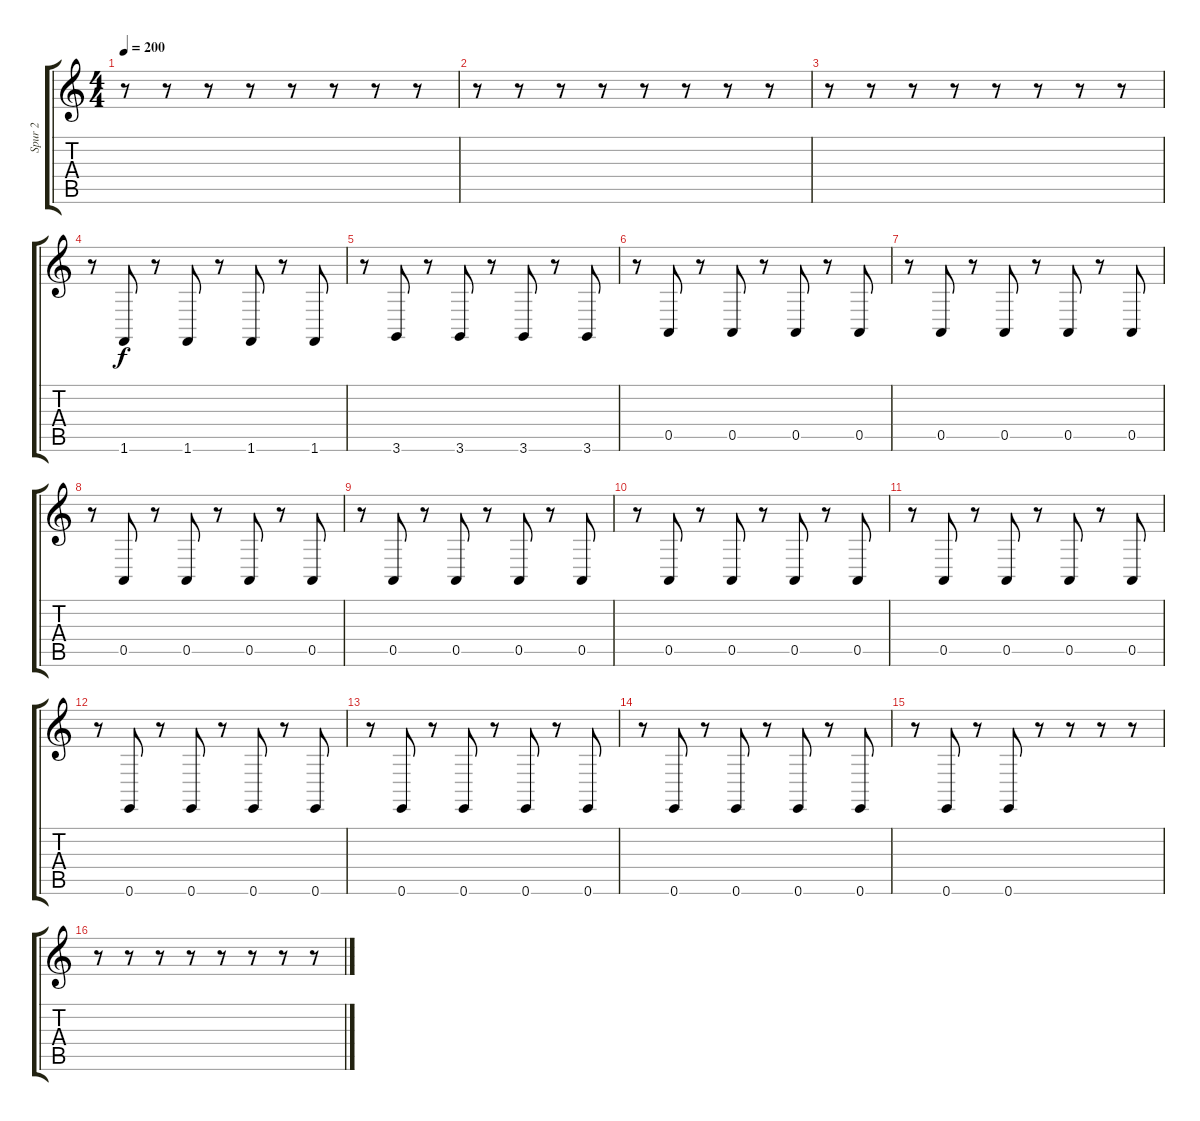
\track ("Spur 2" "Spur 2") {instrument clavinet}
\staff {score tabs}
\tuning (E4 B3 G3 D3 A2 E2) {hide}
\ts (4 4)
\tempo 200
\clef g2
\ks c
r.8{dy f} r.8 r.8 r.8 r.8 r.8 r.8 r.8 |
r.8 r.8 r.8 r.8 r.8 r.8 r.8 r.8 |
r.8 r.8 r.8 r.8 r.8 r.8 r.8 r.8 |
r.8 1.6.8 r.8 1.6.8 r.8 1.6.8 r.8 1.6.8 |
r.8 3.6.8 r.8 3.6.8 r.8 3.6.8 r.8 3.6.8 |
r.8 0.5.8 r.8 0.5.8 r.8 0.5.8 r.8 0.5.8 |
r.8 0.5.8 r.8 0.5.8 r.8 0.5.8 r.8 0.5.8 |
r.8 0.5.8 r.8 0.5.8 r.8 0.5.8 r.8 0.5.8 |
r.8 0.5.8 r.8 0.5.8 r.8 0.5.8 r.8 0.5.8 |
r.8 0.5.8 r.8 0.5.8 r.8 0.5.8 r.8 0.5.8 |
r.8 0.5.8 r.8 0.5.8 r.8 0.5.8 r.8 0.5.8 |
r.8 0.6.8 r.8 0.6.8 r.8 0.6.8 r.8 0.6.8 |
r.8 0.6.8 r.8 0.6.8 r.8 0.6.8 r.8 0.6.8 |
r.8 0.6.8 r.8 0.6.8 r.8 0.6.8 r.8 0.6.8 |
r.8 0.6.8 r.8 0.6.8 r.8 r.8 r.8 r.8 |
r.8 r.8 r.8 r.8 r.8 r.8 r.8 r.8
